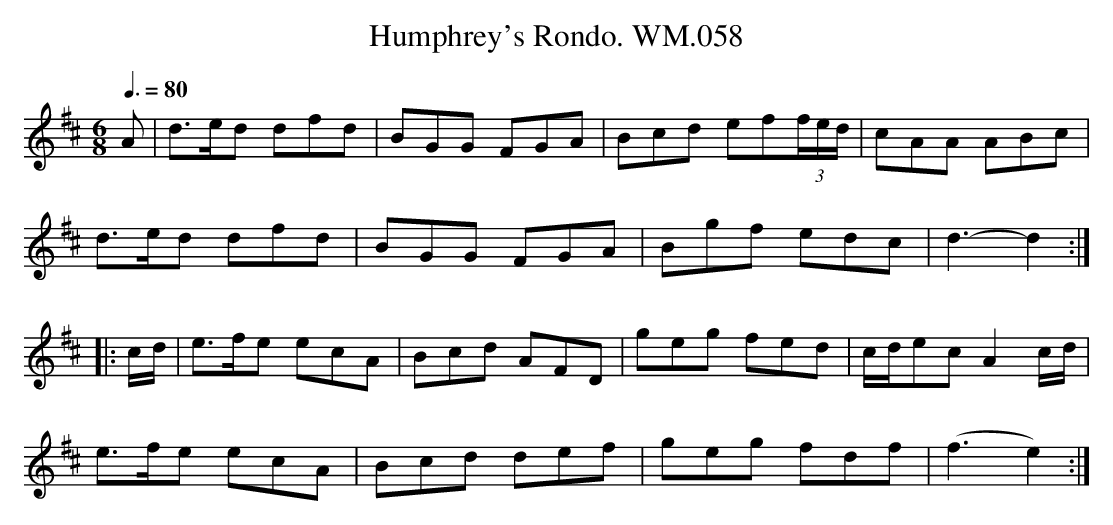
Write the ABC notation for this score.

X:1
T:Humphrey's Rondo. WM.058
M:6/8
L:1/8
Q:3/8=80
K:D
A|d>ed dfd|BGG FGA|Bcd ef(3f/e/d/|cAA ABc|
d>ed dfd|BGG FGA|Bgf edc|d3-d2:|
|:c/d/|e>fe ecA|Bcd AFD|geg fed|c/d/ec A2c/d/|
e>fe ecA|Bcd def|geg fdf|(f3e2):|
